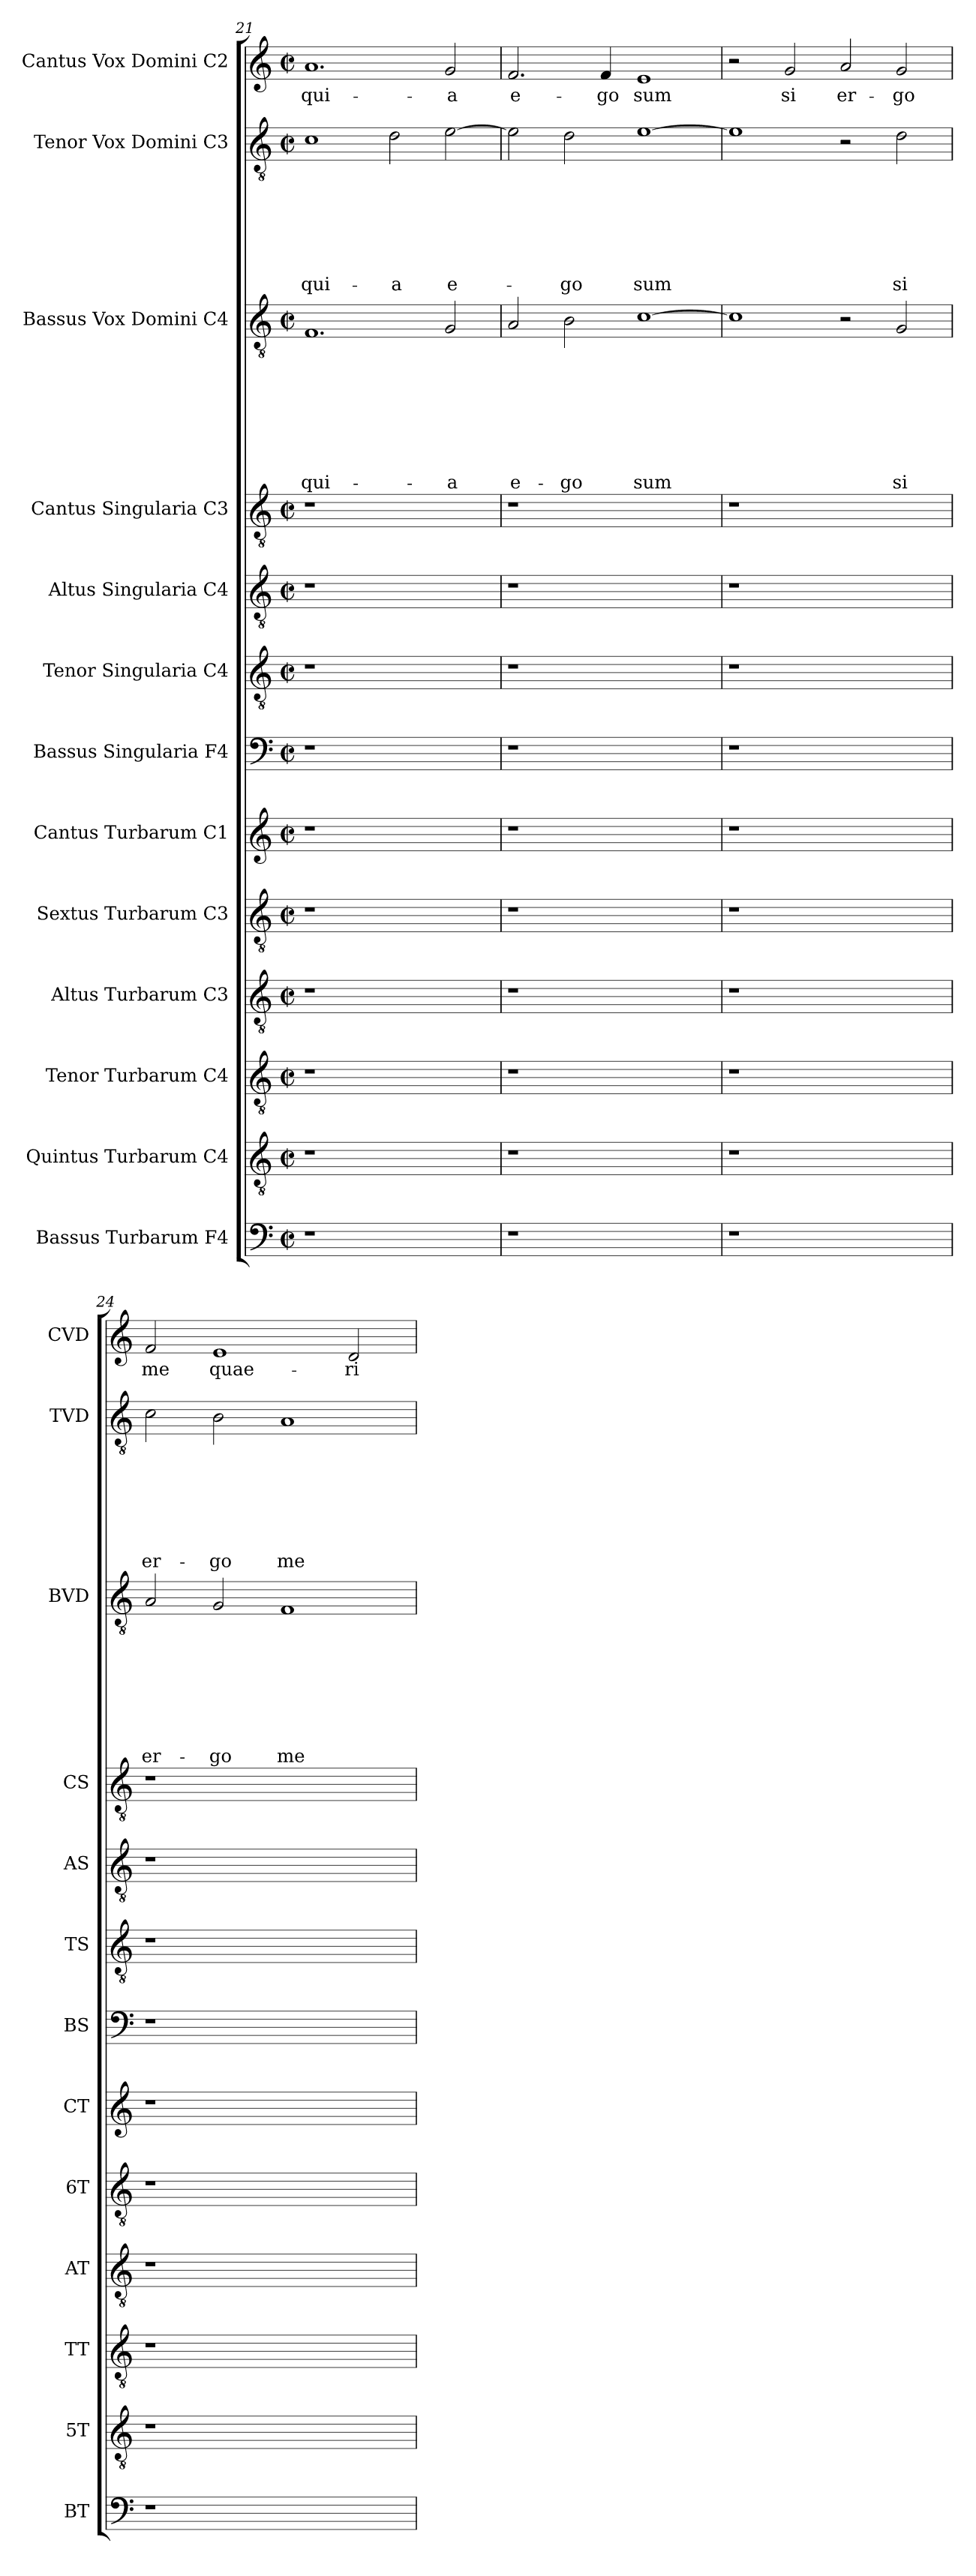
**kern	**kern	**kern	**kern	**kern	**kern	**kern	**kern	**kern	**kern	**kern	**text	**text	**text	**text	**text	**text	**text	**text	**kern	**text	**text	**text	**text	**text	**text	**text	**kern	**text
*part13	*part12	*part11	*part10	*part9	*part8	*part7	*part6	*part5	*part4	*part3	*part3	*part3	*part3	*part3	*part3	*part3	*part3	*part3	*part2	*part2	*part2	*part2	*part2	*part2	*part2	*part2	*part1	*part1
*staff13	*staff12	*staff11	*staff10	*staff9	*staff8	*staff7	*staff6	*staff5	*staff4	*staff3	*staff3	*staff3	*staff3	*staff3	*staff3	*staff3	*staff3	*staff3	*staff2	*staff2	*staff2	*staff2	*staff2	*staff2	*staff2	*staff2	*staff1	*staff1
*I"Bassus Turbarum F4	*I"Quintus  Turbarum C4	*I"Tenor Turbarum C4	*I"Altus Turbarum C3	*I"Sextus Turbarum C3	*I"Cantus  Turbarum C1	*I"Bassus Singularia F4	*I"Tenor  Singularia C4	*I"Altus Singularia C4	*I"Cantus  Singularia C3	*I"Bassus Vox Domini C4	*	*	*	*	*	*	*	*	*I"Tenor Vox Domini C3	*	*	*	*	*	*	*	*I"Cantus  Vox Domini C2	*
*I'BT	*I'5T	*I'TT	*I'AT	*I'6T	*I'CT	*I'BS	*I'TS	*I'AS	*I'CS	*I'BVD	*	*	*	*	*	*	*	*	*I'TVD	*	*	*	*	*	*	*	*I'CVD	*
*clefF4	*clefGv2	*clefGv2	*clefGv2	*clefGv2	*clefG2	*clefF4	*clefGv2	*clefGv2	*clefGv2	*clefGv2	*	*	*	*	*	*	*	*	*clefGv2	*	*	*	*	*	*	*	*clefG2	*
*k[]	*k[]	*k[]	*k[]	*k[]	*k[]	*k[]	*k[]	*k[]	*k[]	*k[]	*	*	*	*	*	*	*	*	*k[]	*	*	*	*	*	*	*	*k[]	*
*C:	*C:	*C:	*C:	*C:	*C:	*C:	*C:	*C:	*C:	*C:	*	*	*	*	*	*	*	*	*C:	*	*	*	*	*	*	*	*C:	*
*M2/2	*M2/2	*M2/2	*M2/2	*M2/2	*M2/2	*M2/2	*M2/2	*M2/2	*M2/2	*M2/2	*	*	*	*	*	*	*	*	*M2/2	*	*	*	*	*	*	*	*M2/2	*
*met(c|)	*met(c|)	*met(c|)	*met(c|)	*met(c|)	*met(c|)	*met(c|)	*met(c|)	*met(c|)	*met(c|)	*met(c|)	*	*	*	*	*	*	*	*	*met(c|)	*	*	*	*	*	*	*	*met(c|)	*
=21	=21	=21	=21	=21	=21	=21	=21	=21	=21	=21	=21	=21	=21	=21	=21	=21	=21	=21	=21	=21	=21	=21	=21	=21	=21	=21	=21	=21
1r	1r	1r	1r	1r	1r	1r	1r	1r	1r	1.F	.	.	.	.	.	.	.	qui-	1c	.	.	.	.	.	.	qui-	1.a	qui-
1ryy	1ryy	1ryy	1ryy	1ryy	1ryy	1ryy	1ryy	1ryy	1ryy	.	.	.	.	.	.	.	.	.	2d\	.	.	.	.	.	.	-a	.	.
.	.	.	.	.	.	.	.	.	.	2G/	.	.	.	.	.	.	.	-a	[2e\	.	.	.	.	.	.	e-	2g/	-a
=22	=22	=22	=22	=22	=22	=22	=22	=22	=22	=22	=22	=22	=22	=22	=22	=22	=22	=22	=22	=22	=22	=22	=22	=22	=22	=22	=22	=22
1r	1r	1r	1r	1r	1r	1r	1r	1r	1r	2A/	.	.	.	.	.	.	.	e-	2e\]	.	.	.	.	.	.	.	2.f/	e-
.	.	.	.	.	.	.	.	.	.	2B\	.	.	.	.	.	.	.	-go	2d\	.	.	.	.	.	.	-go	.	.
.	.	.	.	.	.	.	.	.	.	.	.	.	.	.	.	.	.	.	.	.	.	.	.	.	.	.	4f/	-go
1ryy	1ryy	1ryy	1ryy	1ryy	1ryy	1ryy	1ryy	1ryy	1ryy	[1c	.	.	.	.	.	.	.	sum	[1e	.	.	.	.	.	.	sum	1e	sum
=23	=23	=23	=23	=23	=23	=23	=23	=23	=23	=23	=23	=23	=23	=23	=23	=23	=23	=23	=23	=23	=23	=23	=23	=23	=23	=23	=23	=23
1r	1r	1r	1r	1r	1r	1r	1r	1r	1r	1c]	.	.	.	.	.	.	.	.	1e]	.	.	.	.	.	.	.	2r	.
.	.	.	.	.	.	.	.	.	.	.	.	.	.	.	.	.	.	.	.	.	.	.	.	.	.	.	2g/	si
1ryy	1ryy	1ryy	1ryy	1ryy	1ryy	1ryy	1ryy	1ryy	1ryy	2r	.	.	.	.	.	.	.	.	2r	.	.	.	.	.	.	.	2a/	er-
.	.	.	.	.	.	.	.	.	.	2G/	.	.	.	.	.	.	.	si	2d\	.	.	.	.	.	.	si	2g/	-go
=24	=24	=24	=24	=24	=24	=24	=24	=24	=24	=24	=24	=24	=24	=24	=24	=24	=24	=24	=24	=24	=24	=24	=24	=24	=24	=24	=24	=24
1r	1r	1r	1r	1r	1r	1r	1r	1r	1r	2A/	.	.	.	.	.	.	.	er-	2c\	.	.	.	.	.	.	er-	2f/	me
.	.	.	.	.	.	.	.	.	.	2G/	.	.	.	.	.	.	.	-go	2B\	.	.	.	.	.	.	-go	1e	quae-
1ryy	1ryy	1ryy	1ryy	1ryy	1ryy	1ryy	1ryy	1ryy	1ryy	1F	.	.	.	.	.	.	.	me	1A	.	.	.	.	.	.	me	.	.
.	.	.	.	.	.	.	.	.	.	.	.	.	.	.	.	.	.	.	.	.	.	.	.	.	.	.	2d/	-ri-
=	=	=	=	=	=	=	=	=	=	=	=	=	=	=	=	=	=	=	=	=	=	=	=	=	=	=	=	=
*-	*-	*-	*-	*-	*-	*-	*-	*-	*-	*-	*-	*-	*-	*-	*-	*-	*-	*-	*-	*-	*-	*-	*-	*-	*-	*-	*-	*-
